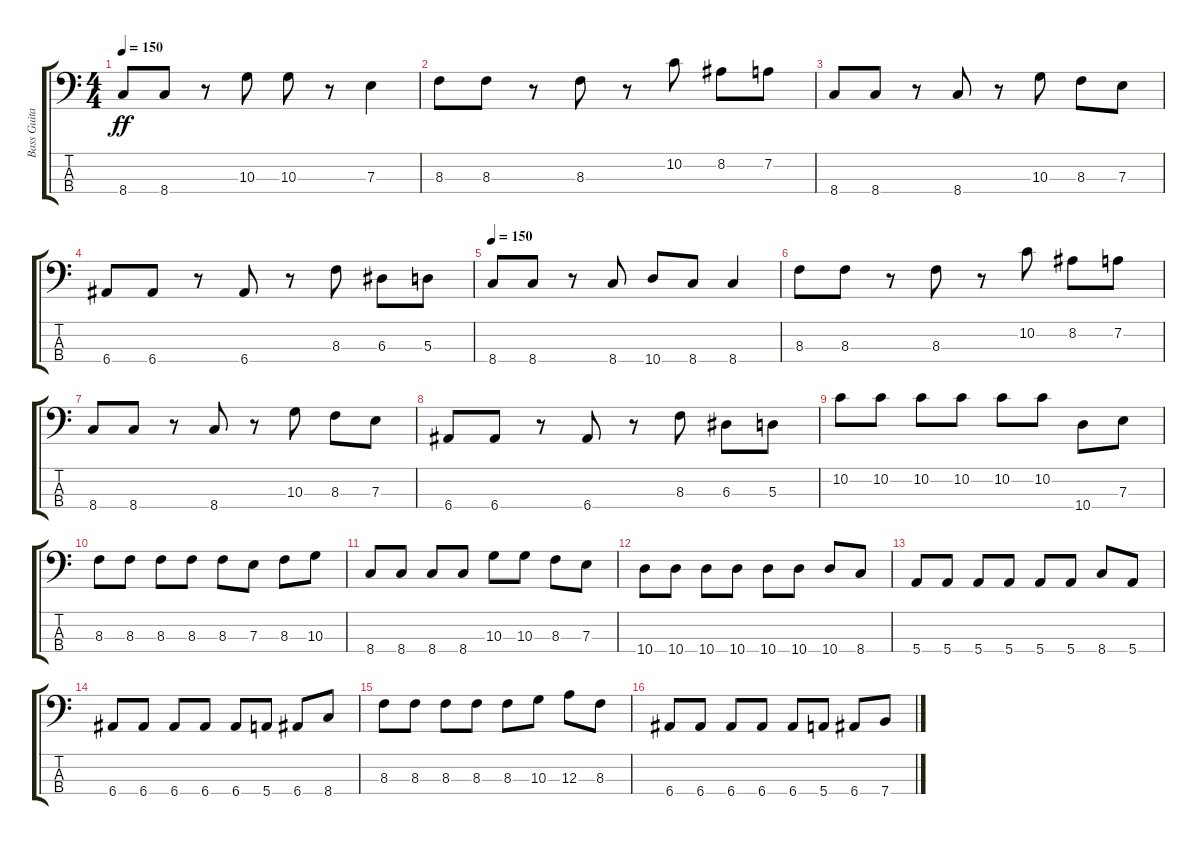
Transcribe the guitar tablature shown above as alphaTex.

\track ("Bass Guitar-佟侃" "Bass Guita") {instrument electricbasspick}
\staff {score tabs}
\tuning (G2 D2 A1 E1) {hide}
\ts (4 4)
\tempo 150
\clef f4
\ks c
8.4.8{dy ff} 8.4.8 r.8 10.3.8 10.3.8 r.8 7.3.4 |
8.3.8 8.3.8 r.8 8.3.8 r.8 10.2.8 8.2.8 7.2.8 |
8.4.8 8.4.8 r.8 8.4.8 r.8 10.3.8 8.3.8 7.3.8 |
6.4.8 6.4.8 r.8 6.4.8 r.8 8.3.8 6.3.8 5.3.8 |
\tempo 150
8.4.8 8.4.8 r.8 8.4.8 10.4.8 8.4.8 8.4.4 |
8.3.8 8.3.8 r.8 8.3.8 r.8 10.2.8 8.2.8 7.2.8 |
8.4.8 8.4.8 r.8 8.4.8 r.8 10.3.8 8.3.8 7.3.8 |
6.4.8 6.4.8 r.8 6.4.8 r.8 8.3.8 6.3.8 5.3.8 |
10.2.8 10.2.8 10.2.8 10.2.8 10.2.8 10.2.8 10.4.8 7.3.8 |
8.3.8 8.3.8 8.3.8 8.3.8 8.3.8 7.3.8 8.3.8 10.3.8 |
8.4.8 8.4.8 8.4.8 8.4.8 10.3.8 10.3.8 8.3.8 7.3.8 |
10.4.8 10.4.8 10.4.8 10.4.8 10.4.8 10.4.8 10.4.8 8.4.8 |
5.4.8 5.4.8 5.4.8 5.4.8 5.4.8 5.4.8 8.4.8 5.4.8 |
6.4.8 6.4.8 6.4.8 6.4.8 6.4.8 5.4.8 6.4.8 8.4.8 |
8.3.8 8.3.8 8.3.8 8.3.8 8.3.8 10.3.8 12.3.8 8.3.8 |
6.4.8 6.4.8 6.4.8 6.4.8 6.4.8 5.4.8 6.4.8 7.4.8
